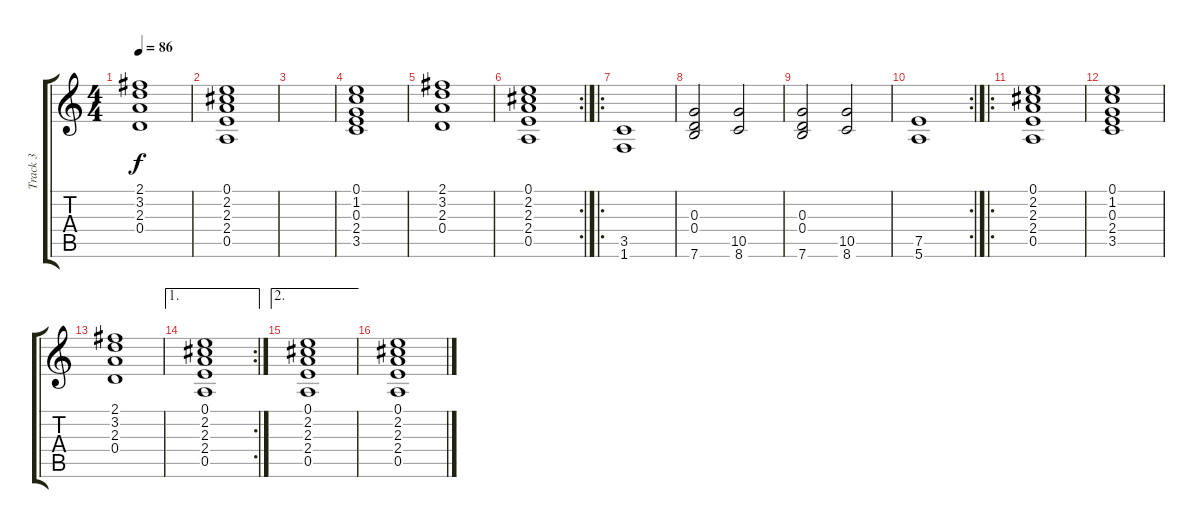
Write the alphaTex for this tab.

\track ("Track 3" "Track 3") {instrument overdrivenguitar}
\staff {score tabs}
\tuning (E4 B3 G3 D3 A2 E2) {hide}
\ts (4 4)
\tempo 86
\clef g2
\ks c
(2.1 3.2 2.3 0.4).1{dy f} |
(0.1 2.2 2.3 2.4 0.5).1 |
|
(0.1 1.2 0.3 2.4 3.5).1 |
(2.1 3.2 2.3 0.4).1 |
\rc 2
(0.1 2.2 2.3 2.4 0.5).1 |
\ro
(3.5 1.6).1 |
(0.3 0.4 7.6).2 (10.5 8.6).2 |
(0.3 0.4 7.6).2 (10.5 8.6).2 |
\rc 2
(7.5 5.6).1 |
\ro
(0.1 2.2 2.3 2.4 0.5).1 |
(0.1 1.2 0.3 2.4 3.5).1 |
(2.1 3.2 2.3 0.4).1 |
\ae 1
\rc 2
(0.1 2.2 2.3 2.4 0.5).1 |
\ae 2
(0.1 2.2 2.3 2.4 0.5).1 |
(0.1 2.2 2.3 2.4 0.5).1
